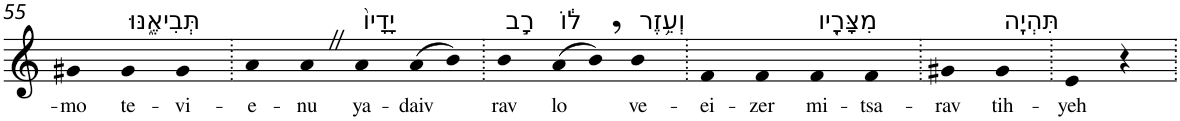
**kern	**text
*part1	*part1
*staff1	*staff1
*I"Piano	*
*I'Pno	*
!!LO:PB:g=z
*clefG2	*
*k[]	*
=55	=55
!	!LO:LY:b
4g#X	-mo
!LO:TX:a:t=תְּבִיאֶ֑נּוּ	!
!	!LO:LY:b
4g#	te-
!	!LO:LY:b
4g#	-vi-
=56.	=56.
!	!LO:LY:b
4a	-e-
!	!LO:LY:b
4aZ	-nu
!LO:TX:a:t=יָדָיו֙	!
!	!LO:LY:b
4a	ya-
!	!LO:LY:b
(8a	-daiv
8b)	.
=57.	=57.
!LO:TX:a:t=רָ֣ב	!
!	!LO:LY:b
4b	rav
!LO:TX:a:t=ל֔וֹ	!
!	!LO:LY:b
(8a	lo
8b,)	.
!LO:TX:a:t=וְעֵ֥זֶר	!
!	!LO:LY:b
4b	ve-
=58.	=58.
!	!LO:LY:b
4f	-ei-
!	!LO:LY:b
4f	-zer
!LO:TX:a:t=מִצָּרָ֖יו	!
!	!LO:LY:b
4f	mi-
!	!LO:LY:b
4f	-tsa-
=59.	=59.
!	!LO:LY:b
4g#X	-rav
!LO:TX:a:t=תִּהְיֶֽה	!
!	!LO:LY:b
4g#	tih-
=60.	=60.
!	!LO:LY:b
4e	-yeh
4r	.
=.	=.
*-	*-
